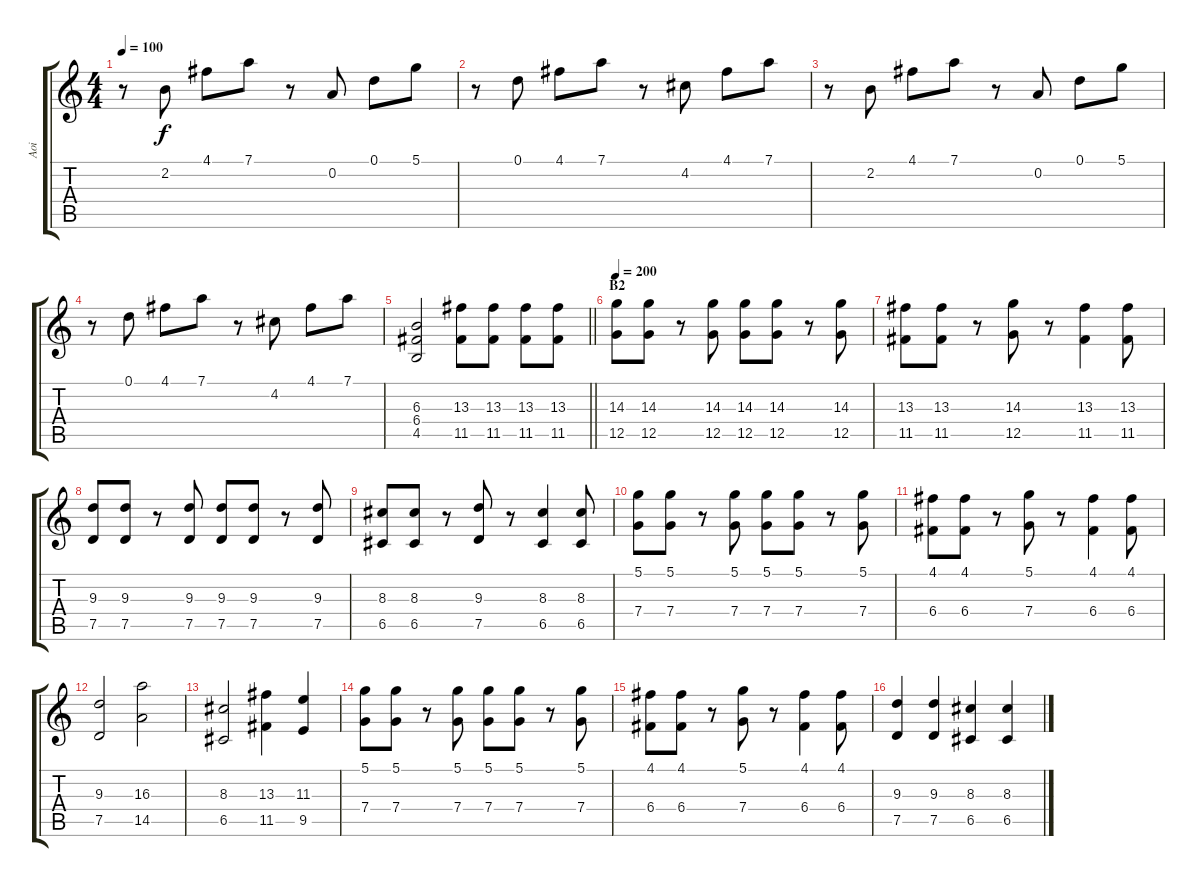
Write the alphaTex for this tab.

\track ("Aoi" "Aoi") {instrument distortionguitar}
\staff {score tabs}
\tuning (D4 A3 F3 C3 G2 D2) {hide}
\ts (4 4)
\tempo 100
\clef g2
\ks c
r.8{dy f} 2.2.8 4.1.8 7.1.8 r.8 0.2.8 0.1.8 5.1.8 |
r.8 0.1.8 4.1.8 7.1.8 r.8 4.2.8 4.1.8 7.1.8 |
r.8 2.2.8 4.1.8 7.1.8 r.8 0.2.8 0.1.8 5.1.8 |
r.8 0.1.8 4.1.8 7.1.8 r.8 4.2.8 4.1.8 7.1.8 |
\barLineRight lightlight
(6.3 6.4 4.5).2 (13.3 11.5).8 (13.3 11.5).8 (13.3 11.5).8 (13.3 11.5).8 |
\section ("" "B2")
\tempo 200
(14.3 12.5).8 (14.3 12.5).8 r.8 (14.3 12.5).8 (14.3 12.5).8 (14.3 12.5).8 r.8 (14.3 12.5).8 |
(13.3 11.5).8 (13.3 11.5).8 r.8 (14.3 12.5).8 r.8 (13.3 11.5).4 (13.3 11.5).8 |
(9.3 7.5).8 (9.3 7.5).8 r.8 (9.3 7.5).8 (9.3 7.5).8 (9.3 7.5).8 r.8 (9.3 7.5).8 |
(8.3 6.5).8 (8.3 6.5).8 r.8 (9.3 7.5).8 r.8 (8.3 6.5).4 (8.3 6.5).8 |
(5.1 7.4).8 (5.1 7.4).8 r.8 (5.1 7.4).8 (5.1 7.4).8 (5.1 7.4).8 r.8 (5.1 7.4).8 |
(4.1 6.4).8 (4.1 6.4).8 r.8 (5.1 7.4).8 r.8 (4.1 6.4).4 (4.1 6.4).8 |
(9.3 7.5).2 (16.3 14.5).2 |
(8.3 6.5).2 (13.3 11.5).4 (11.3 9.5).4 |
(5.1 7.4).8 (5.1 7.4).8 r.8 (5.1 7.4).8 (5.1 7.4).8 (5.1 7.4).8 r.8 (5.1 7.4).8 |
(4.1 6.4).8 (4.1 6.4).8 r.8 (5.1 7.4).8 r.8 (4.1 6.4).4 (4.1 6.4).8 |
(9.3 7.5).4 (9.3 7.5).4 (8.3 6.5).4 (8.3 6.5).4
